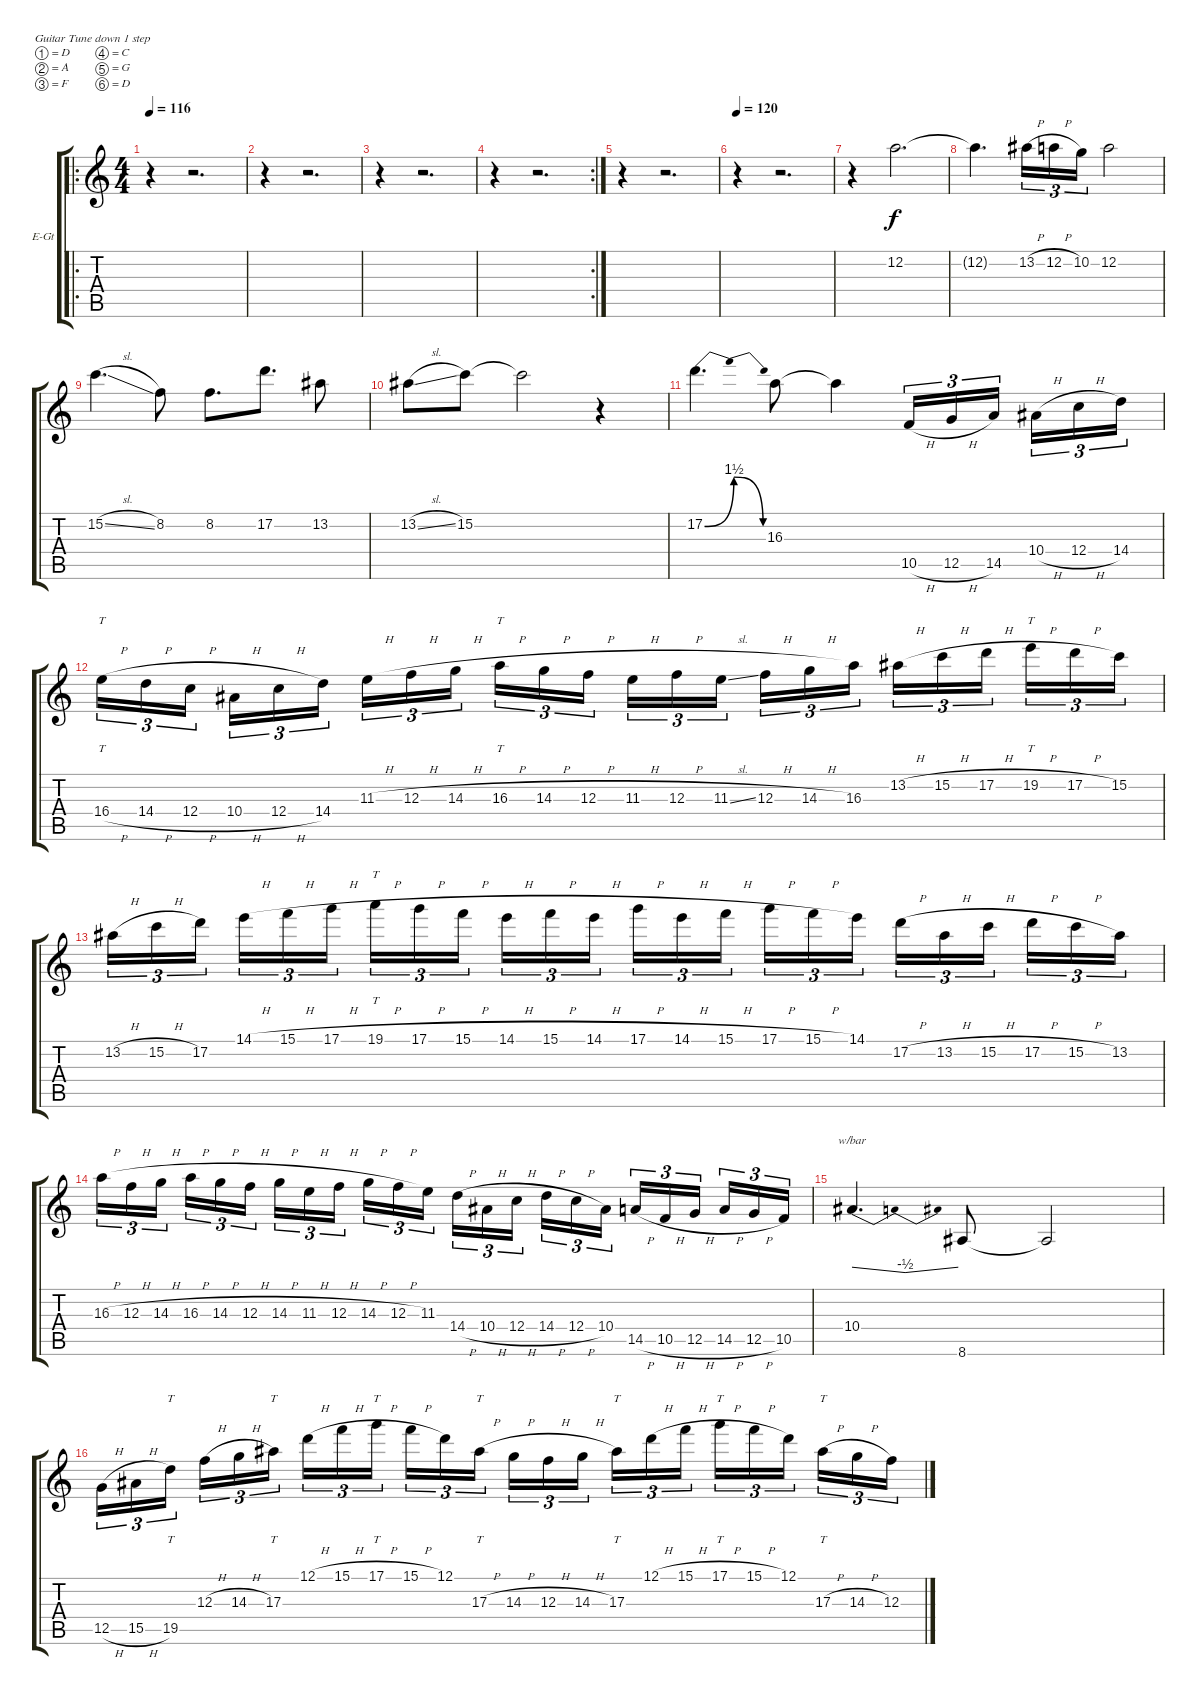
\bracketExtendMode groupsimilarinstruments
\firstSystemTrackNameOrientation horizontal
\otherSystemsTrackNameOrientation horizontal
\track ("Solo 2" "E-Gt") {instrument distortionguitar}
\staff {score tabs}
\tuning (D4 A3 F3 C3 G2 D2)
\ro
\ts (4 4)
\tempo 116
\clef g2
\ks c
r.4{dy f} r.2{d} |
r.4 r.2{d} |
r.4 r.2{d} |
\rc 2
r.4 r.2{d} |
r.4 r.2{d} |
\tempo 120
r.4 r.2{d} |
r.4 12.2.2{d} |
12.2{t}.4{d} 13.2{h}.16{tu (3 2)} 12.2{h}.16{tu (3 2)} 10.2.16{tu (3 2)} 12.2.2 |
15.2{sl}.4{d} 8.2.8 8.2.8{d} 17.2.8{d} 13.2.8 |
13.2{sl}.8 15.2.8 15.2{t}.2 r.4 |
17.2{be (bendrelease 0 0 30 6 30 6 60 0)}.4{d} 16.3.8 16.3{t}.4 10.5{h}.16{tu (3 2)} 12.5{h}.16{tu (3 2)} 14.5.16{tu (3 2)} 10.4{h}.16{tu (3 2)} 12.4{h}.16{tu (3 2)} 14.4.16{tu (3 2)} |
16.4{h}.16{tt tu (3 2)} 14.4{h}.16{tu (3 2)} 12.4{h}.16{tu (3 2)} 10.4{h}.16{tu (3 2)} 12.4{h}.16{tu (3 2)} 14.4.16{tu (3 2)} 11.3{h}.16{tu (3 2)} 12.3{h}.16{tu (3 2)} 14.3{h}.16{tu (3 2)} 16.3{h}.16{tt tu (3 2)} 14.3{h}.16{tu (3 2)} 12.3{h}.16{tu (3 2)} 11.3{h}.16{tu (3 2)} 12.3{h}.16{tu (3 2)} 11.3{sl}.16{tu (3 2)} 12.3{h}.16{tu (3 2)} 14.3{h}.16{tu (3 2)} 16.3.16{tu (3 2)} 13.2{h}.16{tu (3 2)} 15.2{h}.16{tu (3 2)} 17.2{h}.16{tu (3 2)} 19.2{h}.16{tt tu (3 2)} 17.2{h}.16{tu (3 2)} 15.2.16{tu (3 2)} |
13.2{h}.16{tu (3 2)} 15.2{h}.16{tu (3 2)} 17.2.16{tu (3 2)} 14.1{h}.16{tu (3 2)} 15.1{h}.16{tu (3 2)} 17.1{h}.16{tu (3 2)} 19.1{h}.16{tt tu (3 2)} 17.1{h}.16{tu (3 2)} 15.1{h}.16{tu (3 2)} 14.1{h}.16{tu (3 2)} 15.1{h}.16{tu (3 2)} 14.1{h}.16{tu (3 2)} 17.1{h}.16{tu (3 2)} 14.1{h}.16{tu (3 2)} 15.1{h}.16{tu (3 2)} 17.1{h}.16{tu (3 2)} 15.1{h}.16{tu (3 2)} 14.1.16{tu (3 2)} 17.2{h}.16{tu (3 2)} 13.2{h}.16{tu (3 2)} 15.2{h}.16{tu (3 2)} 17.2{h}.16{tu (3 2)} 15.2{h}.16{tu (3 2)} 13.2.16{tu (3 2)} |
16.3{h}.16{tu (3 2)} 12.3{h}.16{tu (3 2)} 14.3{h}.16{tu (3 2)} 16.3{h}.16{tu (3 2)} 14.3{h}.16{tu (3 2)} 12.3{h}.16{tu (3 2)} 14.3{h}.16{tu (3 2)} 11.3{h}.16{tu (3 2)} 12.3{h}.16{tu (3 2)} 14.3{h}.16{tu (3 2)} 12.3{h}.16{tu (3 2)} 11.3.16{tu (3 2)} 14.4{h}.16{tu (3 2)} 10.4{h}.16{tu (3 2)} 12.4{h}.16{tu (3 2)} 14.4{h}.16{tu (3 2)} 12.4{h}.16{tu (3 2)} 10.4.16{tu (3 2)} 14.5{h}.16{tu (3 2)} 10.5{h}.16{tu (3 2)} 12.5{h}.16{tu (3 2)} 14.5{h}.16{tu (3 2)} 12.5{h}.16{tu (3 2)} 10.5.16{tu (3 2)} |
10.4.4{d tbe (dip default 0 0 30 -2 60 0)} 8.6.8 8.6{t}.2 |
12.5{h}.16{tu (3 2)} 15.5{h}.16{tu (3 2)} 19.5.16{tt tu (3 2)} 12.3{h}.16{tu (3 2)} 14.3{h}.16{tu (3 2)} 17.3.16{tt tu (3 2)} 12.1{h}.16{tu (3 2)} 15.1{h}.16{tu (3 2)} 17.1{h}.16{tt tu (3 2)} 15.1{h}.16{tu (3 2)} 12.1.16{tu (3 2)} 17.3{h}.16{tt tu (3 2)} 14.3{h}.16{tu (3 2)} 12.3{h}.16{tu (3 2)} 14.3{h}.16{tu (3 2)} 17.3.16{tt tu (3 2)} 12.1{h}.16{tu (3 2)} 15.1{h}.16{tu (3 2)} 17.1{h}.16{tt tu (3 2)} 15.1{h}.16{tu (3 2)} 12.1.16{tu (3 2)} 17.3{h}.16{tt tu (3 2)} 14.3{h}.16{tu (3 2)} 12.3.16{tu (3 2)}
